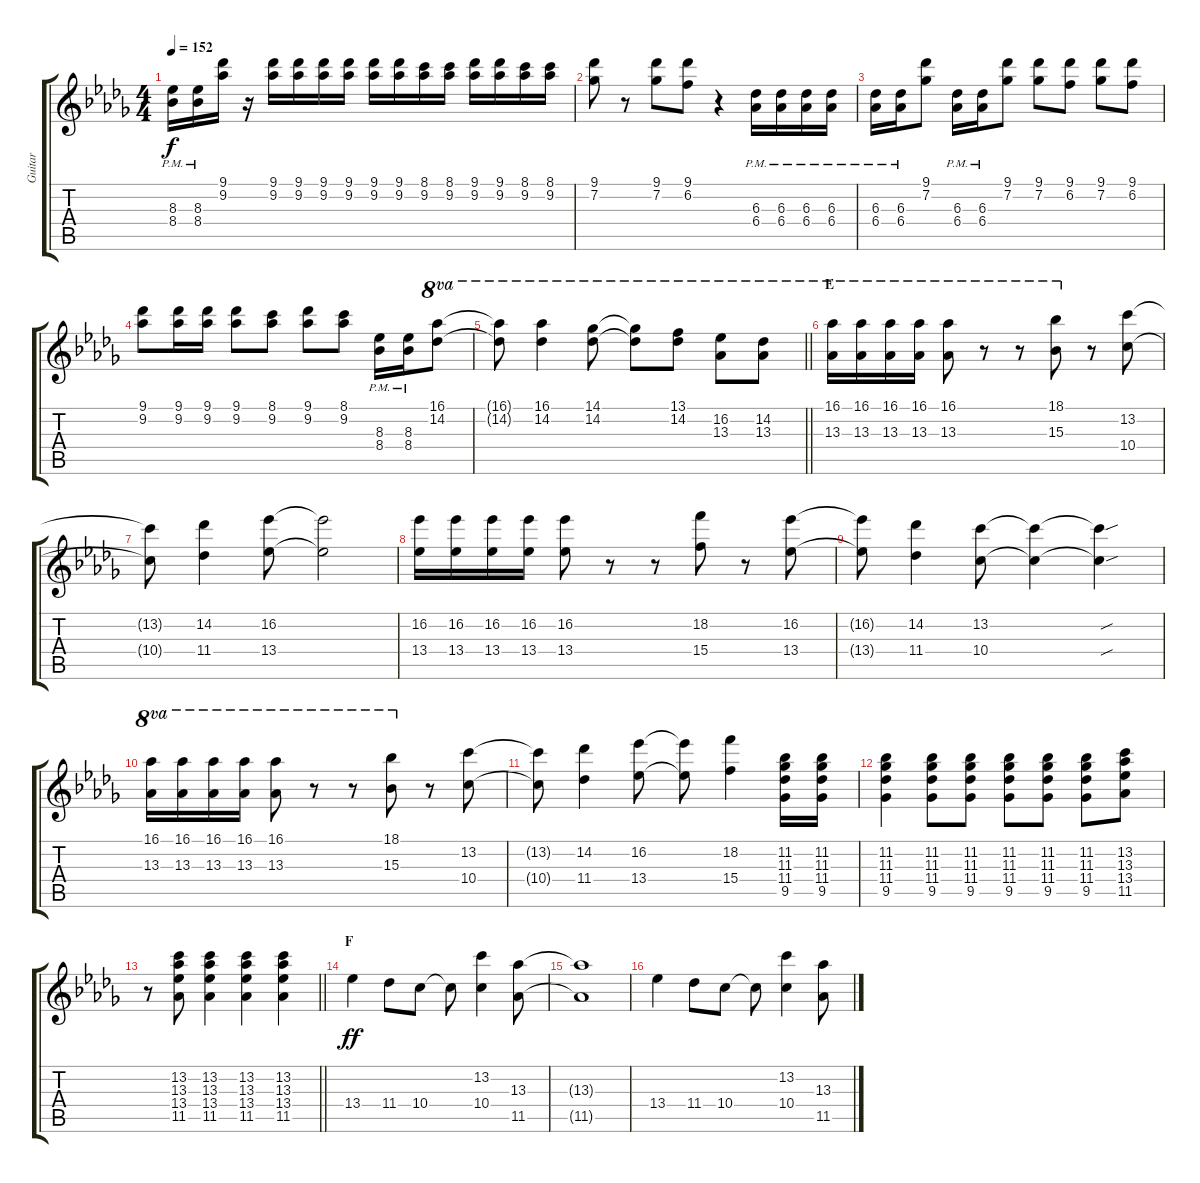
\track ("Guitar" "Guitar") {instrument distortionguitar}
\staff {score tabs}
\tuning (E4 B3 G3 D3 A2 E2) {hide}
\ts (4 4)
\tempo 152
\clef g2
\ks db
(8.3{pm} 8.4{pm}).16{dy f} (8.3{pm} 8.4{pm}).16 (9.1 9.2).16 r.16 (9.1 9.2).16 (9.1 9.2).16 (9.1 9.2).16 (9.1 9.2).16 (9.1 9.2).16 (9.1 9.2).16 (8.1 9.2).16 (8.1 9.2).16 (9.1 9.2).16 (9.1 9.2).16 (8.1 9.2).16 (8.1 9.2).16 |
(9.1 7.2).8 r.8 (9.1 7.2).8 (9.1 6.2).8 r.4 (6.3{pm} 6.4{pm}).16 (6.3{pm} 6.4{pm}).16 (6.3{pm} 6.4{pm}).16 (6.3{pm} 6.4{pm}).16 |
(6.3{pm} 6.4{pm}).16 (6.3{pm} 6.4{pm}).16 (9.1 7.2).8 (6.3{pm} 6.4{pm}).16 (6.3{pm} 6.4{pm}).16 (9.1 7.2).8 (9.1 7.2).8 (9.1 6.2).8 (9.1 7.2).8 (9.1 6.2).8 |
(9.1 9.2).8 (9.1 9.2).16 (9.1 9.2).16 (9.1 9.2).8 (8.1 9.2).8 (9.1 9.2).8 (8.1 9.2).8 (8.3{pm} 8.4{pm}).16 (8.3{pm} 8.4{pm}).16 (16.1 14.2).8{ot 8va} |
\barLineRight lightlight
(16.1{t} 14.2{t}).8{ot 8va} (16.1 14.2).4{ot 8va} (14.1 14.2).8{ot 8va} (14.1{t} 14.2{t}).8{ot 8va} (13.1 14.2).8{ot 8va} (16.2 13.3).8{ot 8va} (14.2 13.3).8{ot 8va} |
\section ("" "E")
(16.1 13.3).16{ot 8va} (16.1 13.3).16{ot 8va} (16.1 13.3).16{ot 8va} (16.1 13.3).16{ot 8va} (16.1 13.3).8{ot 8va} r.8{ot 8va} r.8{ot 8va} (18.1 15.3).8{ot 8va} r.8 (13.2 10.4).8 |
(13.2{t} 10.4{t}).8 (14.2 11.4).4 (16.2 13.4).8 (16.2{t} 13.4{t}).2 |
(16.2 13.4).16 (16.2 13.4).16 (16.2 13.4).16 (16.2 13.4).16 (16.2 13.4).8 r.8 r.8 (18.2 15.4).8 r.8 (16.2 13.4).8 |
(16.2{t} 13.4{t}).8 (14.2 11.4).4 (13.2 10.4).8 (13.2{t} 10.4{t}).4 (13.2{sou t} 10.4{sou t}).4 |
(16.1 13.3).16{ot 8va} (16.1 13.3).16{ot 8va} (16.1 13.3).16{ot 8va} (16.1 13.3).16{ot 8va} (16.1 13.3).8{ot 8va} r.8{ot 8va} r.8{ot 8va} (18.1 15.3).8{ot 8va} r.8 (13.2 10.4).8 |
(13.2{t} 10.4{t}).8 (14.2 11.4).4 (16.2 13.4).8 (16.2{t} 13.4{t}).8 (18.2 15.4).4 (11.2 11.3 11.4 9.5).16 (11.2 11.3 11.4 9.5).16 |
(11.2 11.3 11.4 9.5).4 (11.2 11.3 11.4 9.5).8 (11.2 11.3 11.4 9.5).8 (11.2 11.3 11.4 9.5).8 (11.2 11.3 11.4 9.5).8 (11.2 11.3 11.4 9.5).8 (13.2 13.3 13.4 11.5).8 |
\barLineRight lightlight
r.8 (13.2 13.3 13.4 11.5).8 (13.2 13.3 13.4 11.5).4 (13.2 13.3 13.4 11.5).4 (13.2 13.3 13.4 11.5).4 |
\section ("" "F")
13.4.4{dy ff} 11.4.8 10.4.8 10.4{t}.8 (13.2 10.4).4 (13.3 11.5).8 |
(13.3{t} 11.5{t}).1 |
13.4.4 11.4.8 10.4.8 10.4{t}.8 (13.2 10.4).4 (13.3 11.5).8
